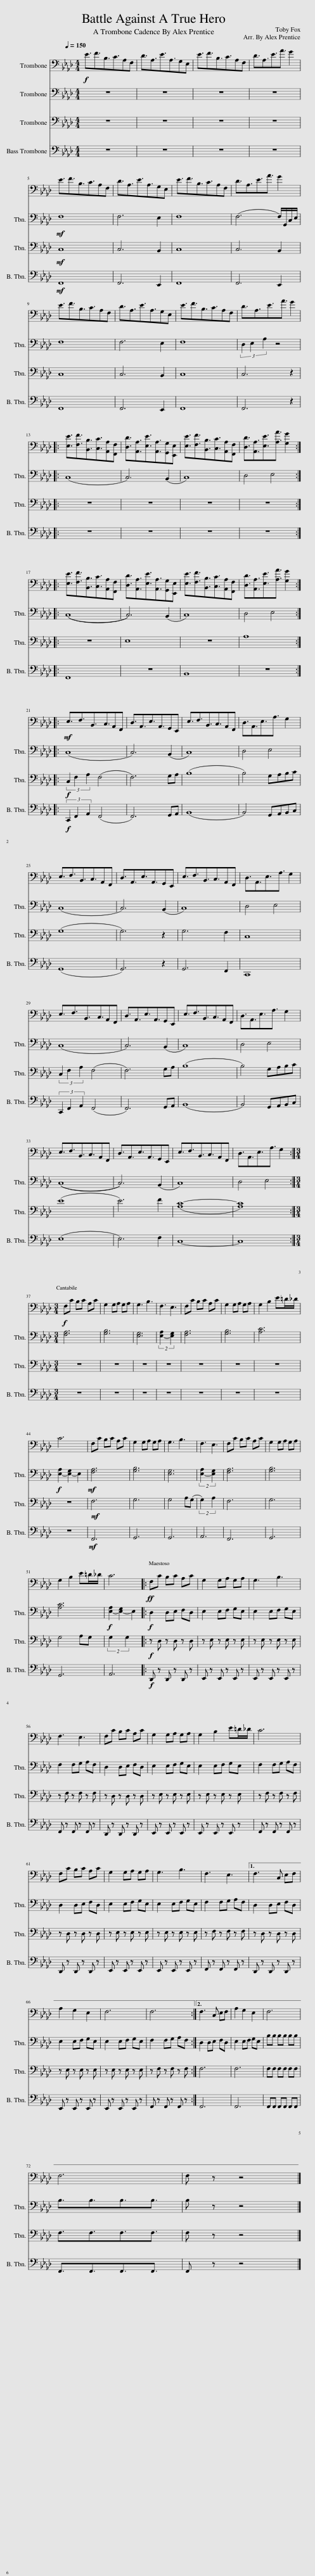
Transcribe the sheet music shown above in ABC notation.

X:1
%%score 1 2 3 4
L:1/8
Q:1/4=150
M:4/4
I:linebreak $
K:Ab
V:1 bass
V:2 bass
V:3 bass
V:4 bass
V:1
!f! E3/2F3/2B,3/2C3/2A,F, | D3/2A,3/2E3/2A,3/2G,E, | E3/2F3/2B,3/2C3/2A,F, | D3/2A,3/2E3/2A3/2 G2 |$ E3/2F3/2B,3/2C3/2A,F, | %5
 D3/2A,3/2E3/2A,3/2G,E, | E3/2F3/2B,3/2C3/2A,F, | D3/2A,3/2E3/2A3/2 G2 |$ E3/2F3/2B,3/2C3/2A,F, | D3/2A,3/2E3/2A,3/2G,E, | %10
 E3/2F3/2B,3/2C3/2A,F, | D3/2A,3/2E3/2A3/2 G2 |:$ [E,E]3/2[F,F]3/2[B,,B,]3/2[C,C]3/2[A,,A,][F,,F,] | [D,D]3/2[A,,A,]3/2[E,E]3/2[A,,A,]3/2[G,,G,][E,,E,] | [E,E]3/2[F,F]3/2[B,,B,]3/2[C,C]3/2[A,,A,][F,,F,] | %15
 [D,D]3/2[A,,A,]3/2[E,E]3/2[A,A]3/2 [G,G]2 ::$ [E,E]3/2[F,F]3/2[B,,B,]3/2[C,C]3/2[A,,A,][F,,F,] | [D,D]3/2[A,,A,]3/2[E,E]3/2[A,,A,]3/2[G,,G,][E,,E,] | [E,E]3/2[F,F]3/2[B,,B,]3/2[C,C]3/2[A,,A,][F,,F,] | [D,D]3/2[A,,A,]3/2[E,E]3/2[A,A]3/2 [G,G]2 ::$ %20
!mf! E,3/2F,3/2B,,3/2C,3/2A,,F,, | D,3/2A,,3/2E,3/2A,,3/2G,,E,, | E,3/2F,3/2B,,3/2C,3/2A,,F,, | D,3/2A,,3/2E,3/2A,3/2 G,2 |$ E,3/2F,3/2B,,3/2C,3/2A,,F,, | %25
 D,3/2A,,3/2E,3/2A,,3/2G,,E,, | E,3/2F,3/2B,,3/2C,3/2A,,F,, | D,3/2A,,3/2E,3/2A,3/2 G,2 |$ E,3/2F,3/2B,,3/2C,3/2A,,F,, | D,3/2A,,3/2E,3/2A,,3/2G,,E,, | %30
 E,3/2F,3/2B,,3/2C,3/2A,,F,, | D,3/2A,,3/2E,3/2A,3/2 G,2 |$ E,3/2F,3/2B,,3/2C,3/2A,,F,, | D,3/2A,,3/2E,3/2A,,3/2G,,E,, | E,3/2F,3/2B,,3/2C,3/2A,,F,, | %35
 D,3/2A,,3/2E,3/2A,3/2 G,2 :|$[M:3/4]!f! F,C B,C A,C | G,2 G,A, G,A, | G,3 B,3 | F,3 E,3 | %40
 F,C B,C A,C | G,2 G,A, G,A, | G,2 B,2 E=D/_D/ |$ C6 | F,C B,C A,C | %45
 G,2 G,A, G,A, | G,3 B,3 | F,3 E,3 | F,C B,C A,C | G,2 G,A, G,A, |$ %50
 G,2 B,2 E=D/_D/ | C6 |:!ff! F,C B,C A,C | G,2 G,A, G,A, | G,3 B,3 |$ %55
 F,3 E,3 | F,C B,C A,C | G,2 G,A, G,A, | G,2 B,2 E=D/_D/ | C6 |$ %60
 F,C B,C A,C | G,2 G,A, G,A, | G,3 B,3 | F,3 E,3 |1 F,3 C, E,F, |$ %65
 A,2 G,2 E,2 | F,6 | F,6 :|2 F,3 C, E,F, | A,2 G,2 E,2 | %70
 F,6 |$ F,6 | F, z z4 |] %73
V:2
 z8 | z8 | z8 | z8 |$!mf! F,8 | %5
 F,6 E,2 | F,8 | (F,6 F,/)G,,/C,/E,/ |$ F,8 | F,6 E,2 | %10
 F,8 | (3D,2 E,2 A,2 z4 |:$ (C,8 | C,6) (B,,2 | C,8) | %15
 D,4 E,4 ::$ ((C,8 | C,6)) (B,,2 | C,8) | D,4 E,4 ::$ %20
 (C,8 | C,6) (B,,2 | C,8) | D,4 E,4 |$ (C,8 | %25
 C,6) (B,,2 | C,8) | D,4 E,4 |$ (C,8 | C,6) (B,,2 | %30
 C,8) | D,4 E,4 |$ ((C,8 | C,6)) (B,,2 | C,8) | %35
 D,4 E,4 :|$[M:3/4] [F,A,]6 | [G,B,]6 | [E,G,]6 | (2:3:2[E,-A,]2 [E,G,]2 | %40
 [F,A,]6 | [G,B,]6 | [A,C]6 |$!f! [E,-A,]2 [E,-G,]2 E,2 |!mf! [F,A,]6 | %45
 [G,B,]6 | [E,G,]6 | (2:3:2[E,-A,]2 [E,G,]2 | [F,A,]6 | [G,B,]6 |$ %50
 [A,C]6 |!f! [E,-A,]2 [E,-G,]2 E,2 |:!f! D,2 D,E, F,D, | E,2 E,F, G,E, | E,2 E,F, G,E, |$ %55
 F,2 F,G, A,F, | D,2 D,E, F,D, | E,2 E,F, G,E, | E,2 E,F, G,E, | F,2 F,G, A,F, |$ %60
 D,2 D,E, F,D, | E,2 E,F, G,E, | E,2 E,F, G,E, | F,2 F,G, A,F, |1 D,2 D,E, F,D, |$ %65
 E,2 E,F, G,E, | E,2 E,F, G,E, | F,2 F,G, A,F, :|2 D,2 D,E, F,D, | E,2 E,F, G,E, | %70
 B,B, B,B, B,B, |$ B,3/2B,3/2B,3/2B,3/2 | B, z z4 |] %73
V:3
 z8 | z8 | z8 | z8 |$!mf! C,8 | %5
 C,6 B,,2 | C,8 | C,6 B,,2 |$ C,8 | C,6 B,,2 | %10
 C,8 | C,6 z2 |:$ z8 | z8 | z8 | %15
 z8 ::$ z8 | E,8 | z8 | A,8 ::$ %20
!f! (3C,2 F,2 A,2 (F,4 | F,6) G,A, | (B,8 | B,4) G,A,B,C |$ (G,8 | %25
 G,6) z2 | G,6 F,2 | C,8 |$ (3C,2 F,2 A,2 (F,4 | F,6) G,A, | %30
 (B,8 | B,4) G,A,B,C |$ (E8 | E6) F2 | ([A,C-]8 | %35
 [A,C]8) :|$[M:3/4] z6 | z6 | z6 | z6 | %40
 z6 | z6 | z6 |$ z6 | F,6 | %45
 G,6 | G,4 A,(G, | (2:3:2G,2) A,2 | F,6 | G,6 |$ %50
 G,4 A,G, | (2:3:2G,2 G,2 |:!f! z D, z D, z D, | z E, z E, z E, | z E, z E, z E, |$ %55
 z F, z F, z F, | z D, z D, z D, | z E, z E, z E, | z E, z E, z E, | z F, z F, z F, |$ %60
 z D, z D, z D, | z E, z E, z E, | z E, z E, z E, | z F, z F, z F, |1 z D, z D, z D, |$ %65
 z E, z E, z E, | z E, z E, z E, | z F, z F, z F, :|2 F,6 | F,6 | %70
 F,F, F,F, F,F, |$ F,3/2F,3/2F,3/2F,3/2 | F, z z4 |] %73
V:4
 z8 | z8 | z8 | z8 |$!mf! F,,8 | %5
 F,,6 E,,2 | F,,8 | F,,6 E,,2 |$ F,,8 | F,,6 E,,2 | %10
 F,,8 | F,,6 z2 |:$ z8 | z8 | z8 | %15
 z8 ::$ F,,8 | z8 | B,,8 | z8 ::$ %20
!f! (3C,,2 F,,2 A,,2 (F,,4 | F,,6) G,,A,, | (B,,8 | B,,4) G,,A,,B,,C, |$ (G,,8 | %25
 G,,6) z2 | G,,6 F,,2 | C,,8 |$ (3C,,2 F,,2 A,,2 (F,,4 | F,,6) G,,A,, | %30
 (B,,8 | B,,4) G,,A,,B,,C, |$ (E,8 | E,6) F,2 | C,8- | %35
 C,8 :|$[M:3/4] z6 | z6 | z6 | z6 | %40
 z6 | z6 | z6 |$ z6 |!mf!!mf! F,,6 | %45
 G,,6 | G,,6 | A,,6 | F,,6 | G,,6 |$ %50
 G,,6 | A,,6 |:!f! D,, z D,, z D,, z | E,, z E,, z E,, z | E,, z E,, z E,, z |$ %55
 F,, z F,, z F,, z | D,, z D,, z D,, z | E,, z E,, z E,, z | E,, z E,, z E,, z | F,, z F,, z F,, z |$ %60
 D,, z D,, z D,, z | E,, z E,, z E,, z | E,, z E,, z E,, z | F,, z F,, z F,, z |1 D,, z D,, z D,, z |$ %65
 E,, z E,, z E,, z | E,, z E,, z E,, z | F,, z F,, z F,, z :|2 F,,6 | F,,6 | %70
 F,,F,, F,,F,, F,,F,, |$ F,,3/2F,,3/2F,,3/2F,,3/2 | F,, z z4 |] %73
